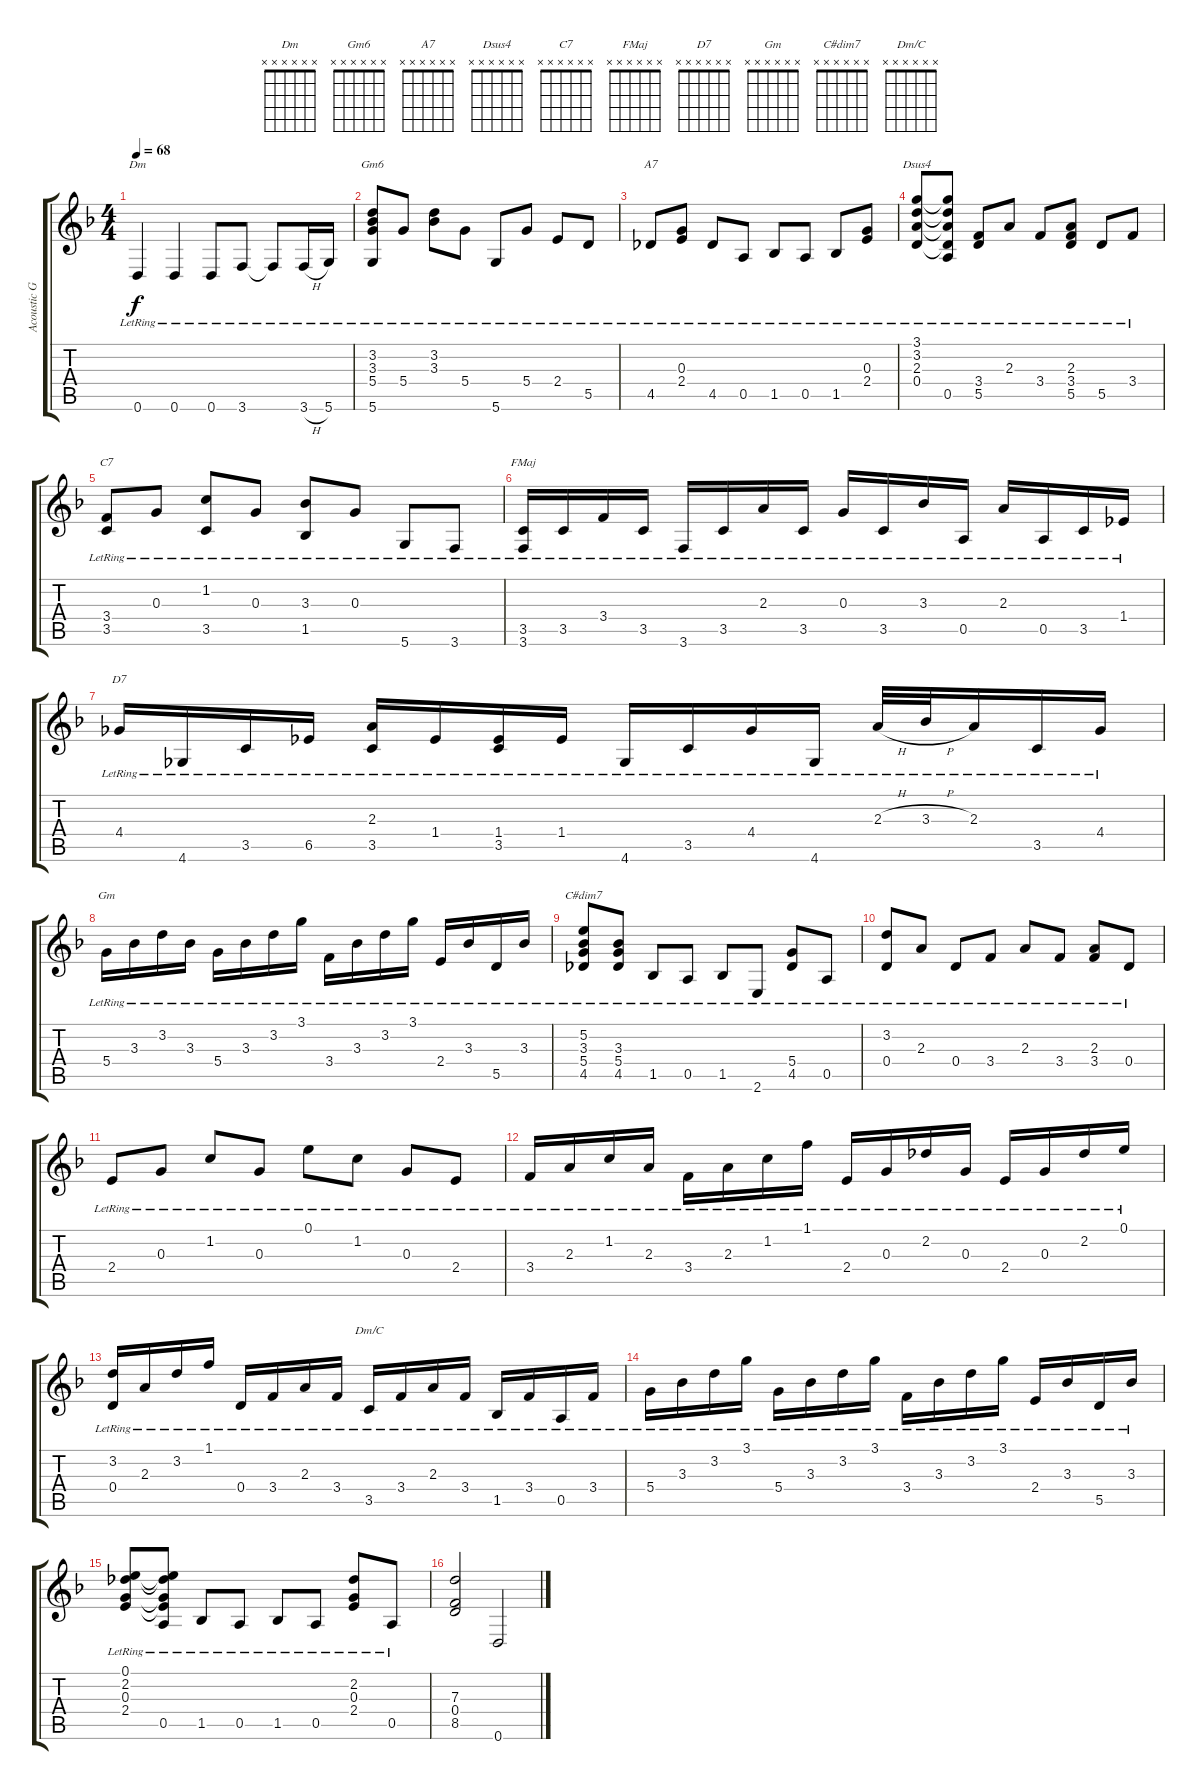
\track ("Acoustic Guitar 1" "Acoustic G") {instrument acousticguitarnylon}
\staff {score tabs}
\tuning (E4 B3 G3 D3 A2 D2) {hide}
\chord ("Dm" x x x x x x)
\chord ("Gm6" x x x x x x)
\chord ("A7" x x x x x x)
\chord ("Dsus4" x x x x x x)
\chord ("C7" x x x x x x)
\chord ("FMaj" x x x x x x)
\chord ("D7" x x x x x x)
\chord ("Gm" x x x x x x)
\chord ("C#dim7" x x x x x x)
\chord ("Dm/C" x x x x x x)
\ts (4 4)
\section ("" "")
\tempo 68
\clef g2
\ks dminor
0.6{lr}.4{ch "Dm" dy f instrument acousticguitarnylon} 0.6{lr}.4 0.6{lr}.8 3.6{lr}.8 3.6{lr t}.8 3.6{h lr}.16 5.6{lr}.16 |
(3.2{lr} 3.3{lr} 5.4{lr} 5.6{lr}).8{ch "Gm6"} 5.4{lr}.8 (3.2{lr} 3.3{lr}).8 5.4{lr}.8 5.6{lr}.8 5.4{lr}.8 2.4{lr}.8 5.5{lr}.8 |
4.5{lr}.8{ch "A7"} (0.3{lr} 2.4{lr}).8 4.5{lr}.8 0.5{lr}.8 1.5{lr}.8 0.5{lr}.8 1.5{lr}.8 (0.3{lr} 2.4{lr}).8 |
(3.1{lr} 3.2{lr} 2.3{lr} 0.4{lr}).8{ch "Dsus4"} (3.1{lr t} 3.2{lr t} 2.3{lr t} 0.4{lr t} 0.5{lr}).8 (3.4{lr} 5.5{lr}).8 2.3{lr}.8 3.4{lr}.8 (2.3{lr} 3.4{lr} 5.5{lr}).8 5.5{lr}.8 3.4{lr}.8 |
(3.4{lr} 3.5{lr}).8{ch "C7"} 0.3{lr}.8 (1.2{lr} 3.5{lr}).8 0.3{lr}.8 (3.3{lr} 1.5{lr}).8 0.3{lr}.8 5.6{lr}.8 3.6{lr}.8 |
(3.5{lr} 3.6{lr}).16{ch "FMaj"} 3.5{lr}.16 3.4{lr}.16 3.5{lr}.16 3.6{lr}.16 3.5{lr}.16 2.3{lr}.16 3.5{lr}.16 0.3{lr}.16 3.5{lr}.16 3.3{lr}.16 0.5{lr}.16 2.3{lr}.16 0.5{lr}.16 3.5{lr}.16 1.4{lr}.16 |
4.4{lr}.16{ch "D7"} 4.6{lr}.16 3.5{lr}.16 6.5{lr}.16 (2.3{lr} 3.5{lr}).16 1.4{lr}.16 (1.4{lr} 3.5{lr}).16 1.4{lr}.16 4.6{lr}.16 3.5{lr}.16 4.4{lr}.16 4.6{lr}.16 2.3{h lr}.32 3.3{h lr}.32 2.3{lr}.16 3.5{lr}.16 4.4{lr}.16 |
5.4{lr}.16{ch "Gm"} 3.3{lr}.16 3.2{lr}.16 3.3{lr}.16 5.4{lr}.16 3.3{lr}.16 3.2{lr}.16 3.1{lr}.16 3.4{lr}.16 3.3{lr}.16 3.2{lr}.16 3.1{lr}.16 2.4{lr}.16 3.3{lr}.16 5.5{lr}.16 3.3{lr}.16 |
(5.2{lr} 3.3{lr} 5.4{lr} 4.5{lr}).8{ch "C#dim7"} (3.3{lr} 5.4{lr} 4.5{lr}).8 1.5{lr}.8 0.5{lr}.8 1.5{lr}.8 2.6{lr}.8 (5.4{lr} 4.5{lr}).8 0.5{lr}.8 |
(3.2{lr} 0.4{lr}).8 2.3{lr}.8 0.4{lr}.8 3.4{lr}.8 2.3{lr}.8 3.4{lr}.8 (2.3{lr} 3.4{lr}).8 0.4{lr}.8 |
2.4{lr}.8 0.3{lr}.8 1.2{lr}.8 0.3{lr}.8 0.1{lr}.8 1.2{lr}.8 0.3{lr}.8 2.4{lr}.8 |
3.4{lr}.16 2.3{lr}.16 1.2{lr}.16 2.3{lr}.16 3.4{lr}.16 2.3{lr}.16 1.2{lr}.16 1.1{lr}.16 2.4{lr}.16 0.3{lr}.16 2.2{lr}.16 0.3{lr}.16 2.4{lr}.16 0.3{lr}.16 2.2{lr}.16 0.1{lr}.16 |
(3.2{lr} 0.4{lr}).16 2.3{lr}.16 3.2{lr}.16 1.1{lr}.16 0.4{lr}.16 3.4{lr}.16 2.3{lr}.16 3.4{lr}.16 3.5{lr}.16{ch "Dm/C"} 3.4{lr}.16 2.3{lr}.16 3.4{lr}.16 1.5{lr}.16 3.4{lr}.16 0.5{lr}.16 3.4{lr}.16 |
5.4{lr}.16 3.3{lr}.16 3.2{lr}.16 3.1{lr}.16 5.4{lr}.16 3.3{lr}.16 3.2{lr}.16 3.1{lr}.16 3.4{lr}.16 3.3{lr}.16 3.2{lr}.16 3.1{lr}.16 2.4{lr}.16 3.3{lr}.16 5.5{lr}.16 3.3{lr}.16 |
(0.1{lr} 2.2{lr} 0.3{lr} 2.4{lr}).8 (0.1{lr t} 2.2{lr t} 0.3{lr t} 2.4{lr t} 0.5{lr}).8 1.5{lr}.8 0.5{lr}.8 1.5{lr}.8 0.5{lr}.8 (2.2{lr} 0.3{lr} 2.4{lr}).8 0.5{lr}.8 |
(7.3 0.4 8.5).2 0.6.2
